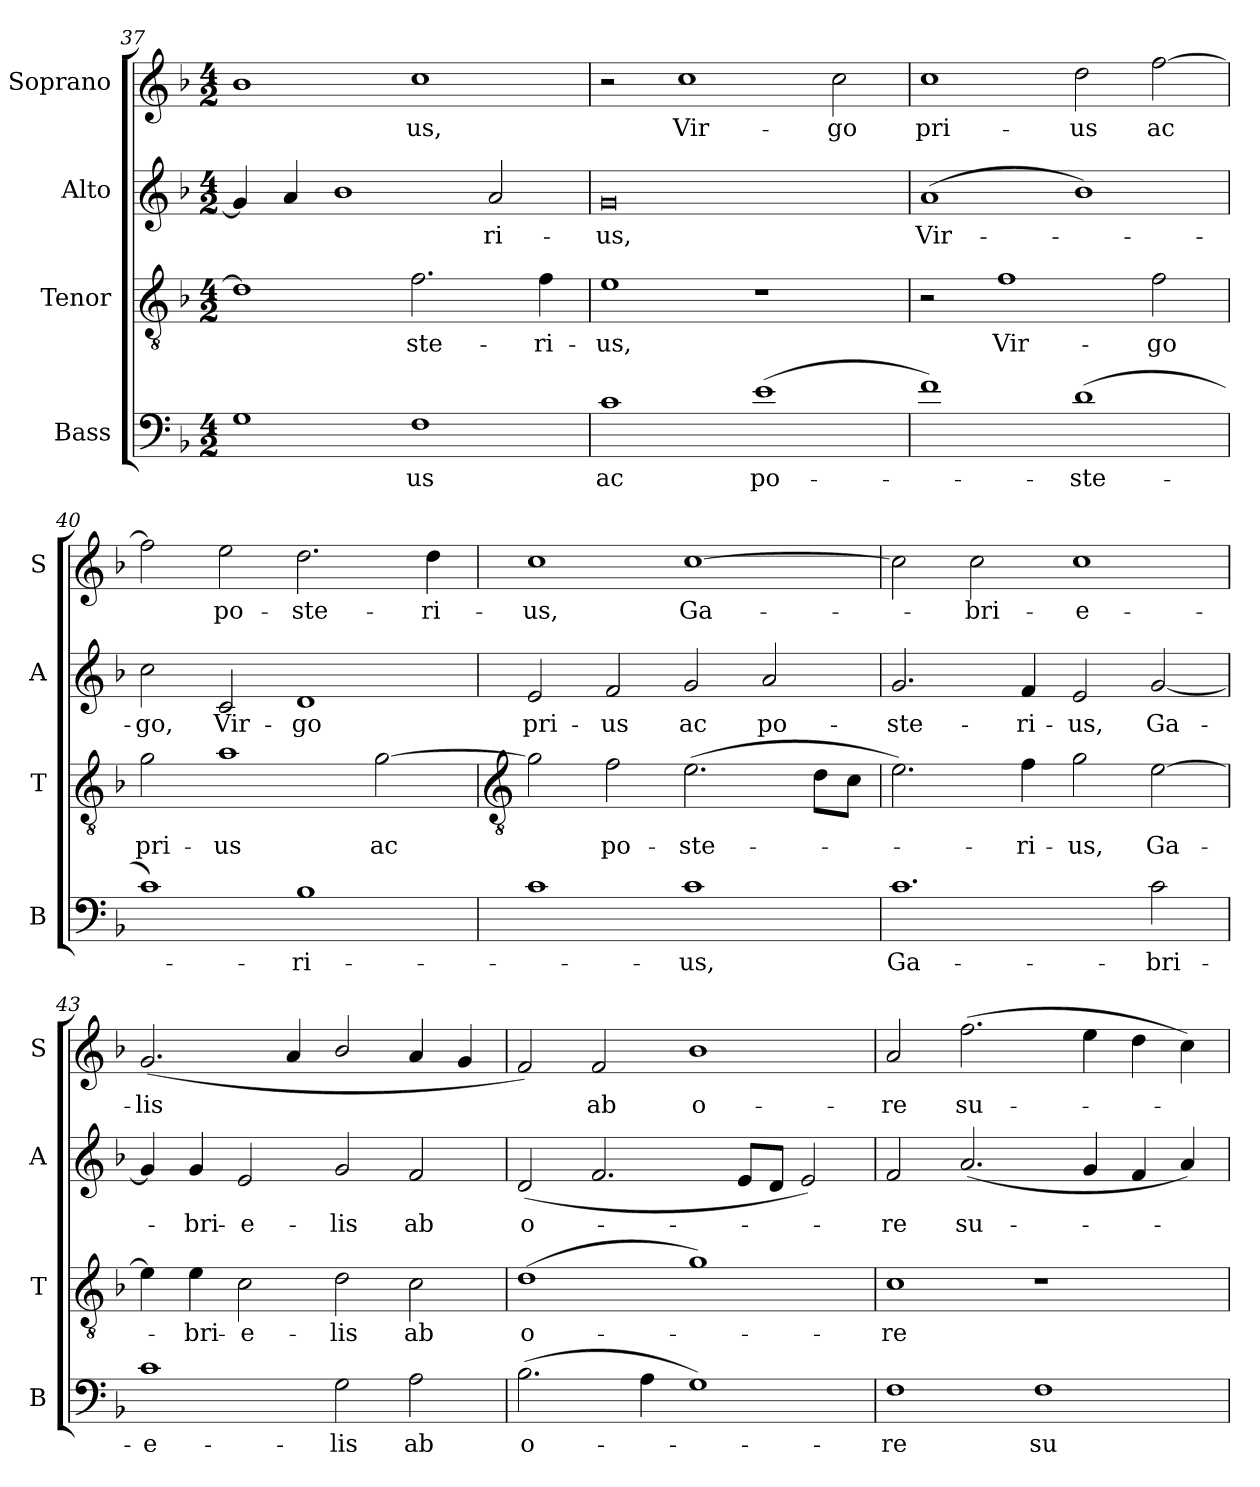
**kern	**text	**kern	**text	**kern	**text	**kern	**text
*part4	*part4	*part3	*part3	*part2	*part2	*part1	*part1
*staff4	*staff4	*staff3	*staff3	*staff2	*staff2	*staff1	*staff1
*I"Bass	*	*I"Tenor	*	*I"Alto	*	*I"Soprano	*
*I'B	*	*I'T	*	*I'A	*	*I'S	*
*clefF4	*	*clefGv2	*	*clefG2	*	*clefG2	*
*k[b-]	*	*k[b-]	*	*k[b-]	*	*k[b-]	*
*F:	*	*F:	*	*F:	*	*F:	*
*M4/2	*	*M4/2	*	*M4/2	*	*M4/2	*
=37	=37	=37	=37	=37	=37	=37	=37
1G	.	1d]	.	4g]	.	1b-	.
.	.	.	.	4a	.	.	.
.	.	.	.	1b-	.	.	.
!	!LO:LY:b	!	!LO:LY:b	!	!	!	!LO:LY:b
1F	us	2.f	ste-	.	.	1cc	us,
!	!	!	!	!	!LO:LY:b	!	!
.	.	.	.	2a	ri-	.	.
!	!	!	!LO:LY:b	!	!	!	!
.	.	4f	-ri-	.	.	.	.
=38	=38	=38	=38	=38	=38	=38	=38
!	!LO:LY:b	!	!LO:LY:b	!	!LO:LY:b	!	!
1c	ac	1e	-us,	0g	-us,	2r	.
!	!	!	!	!	!	!	!LO:LY:b
.	.	.	.	.	.	1cc	Vir-
!	!LO:LY:b	!	!	!	!	!	!
(>1e	po-	1r	.	.	.	.	.
!	!	!	!	!	!	!	!LO:LY:b
.	.	.	.	.	.	2cc	-go
=39	=39	=39	=39	=39	=39	=39	=39
!	!	!	!	!	!LO:LY:b	!	!LO:LY:b
1f)	.	2r	.	(<1a	Vir-	1cc	pri-
!	!	!	!LO:LY:b	!	!	!	!
.	.	1f	Vir-	.	.	.	.
!	!LO:LY:b	!	!	!	!	!	!LO:LY:b
(>1d	ste-	.	.	1b-)	.	2dd	-us
!	!	!	!LO:LY:b	!	!	!	!LO:LY:b
.	.	2f	-go	.	.	[2ff	ac
=40	=40	=40	=40	=40	=40	=40	=40
!	!	!	!LO:LY:b	!	!LO:LY:b	!	!
1c)	.	2g	pri-	2cc	go,	2ff]	.
!	!	!	!LO:LY:b	!	!LO:LY:b	!	!LO:LY:b
.	.	1a	-us	2c	Vir-	2ee	po-
!	!LO:LY:b	!	!	!	!LO:LY:b	!	!LO:LY:b
1B-	ri-	.	.	1d	-go	2.dd	-ste-
!	!	!	!LO:LY:b	!	!	!	!
.	.	[2g	ac	.	.	.	.
!	!	!	!	!	!	!	!LO:LY:b
.	.	.	.	.	.	4dd	-ri-
!!LO:LB:g=z
=41	=41	=41	=41	=41	=41	=41	=41
*	*	*clefGv2	*	*	*	*	*
!	!	!	!	!	!LO:LY:b	!	!LO:LY:b
1c	.	2g]	.	2e	pri-	1cc	-us,
!	!	!	!LO:LY:b	!	!LO:LY:b	!	!
.	.	2f	po-	2f	-us	.	.
!	!LO:LY:b	!	!LO:LY:b	!	!LO:LY:b	!	!LO:LY:b
1c	-us,	(>2.e	-ste-	2g	ac	[1cc	Ga-
!	!	!	!	!	!LO:LY:b	!	!
.	.	.	.	2a	po-	.	.
.	.	8dL	.	.	.	.	.
.	.	8cJ	.	.	.	.	.
=42	=42	=42	=42	=42	=42	=42	=42
!	!LO:LY:b	!	!	!	!LO:LY:b	!	!
1.c	Ga-	2.e)	.	2.g	-ste-	2cc]	.
!	!	!	!	!	!	!	!LO:LY:b
.	.	.	.	.	.	2cc	bri-
!	!	!	!LO:LY:b	!	!LO:LY:b	!	!
.	.	4f	ri-	4f	-ri-	.	.
!	!	!	!LO:LY:b	!	!LO:LY:b	!	!LO:LY:b
.	.	2g	-us,	2e	-us,	1cc	-e-
!	!LO:LY:b	!	!LO:LY:b	!	!LO:LY:b	!	!
2c	-bri-	[2e	Ga-	[2g	Ga-	.	.
=43	=43	=43	=43	=43	=43	=43	=43
!	!LO:LY:b	!	!	!	!	!	!LO:LY:b
1c	-e-	4e]	.	4g]	.	(<2.g	-lis
!	!	!	!LO:LY:b	!	!LO:LY:b	!	!
.	.	4e	bri-	4g	bri-	.	.
!	!	!	!LO:LY:b	!	!LO:LY:b	!	!
.	.	2c	-e-	2e	-e-	.	.
.	.	.	.	.	.	4a	.
!	!LO:LY:b	!	!LO:LY:b	!	!LO:LY:b	!	!
2G	-lis	2d	-lis	2g	-lis	2b-/	.
!	!LO:LY:b	!	!LO:LY:b	!	!LO:LY:b	!	!
2A	ab	2c	ab	2f	ab	4a	.
.	.	.	.	.	.	4g	.
=44	=44	=44	=44	=44	=44	=44	=44
!	!LO:LY:b	!	!LO:LY:b	!	!LO:LY:b	!	!
(>2.B-	o-	(>1d	o-	(<2d	o-	2f)	.
!	!	!	!	!	!	!	!LO:LY:b
.	.	.	.	2.f	.	2f	ab
4A	.	.	.	.	.	.	.
!	!	!	!	!	!	!	!LO:LY:b
1G)	.	1g)	.	.	.	1b-	o-
.	.	.	.	8eL	.	.	.
.	.	.	.	8dJ	.	.	.
.	.	.	.	2e)	.	.	.
=45	=45	=45	=45	=45	=45	=45	=45
!	!LO:LY:b	!	!LO:LY:b	!	!LO:LY:b	!	!LO:LY:b
1F	re	1c	re	2f	re	2a	-re
!	!	!	!	!	!LO:LY:b	!	!LO:LY:b
.	.	.	.	(<2.a	su-	(>2.ff	su-
!	!LO:LY:b	!	!	!	!	!	!
1F	su-	1r	.	.	.	.	.
.	.	.	.	4g	.	4ee	.
.	.	.	.	4f	.	4dd	.
.	.	.	.	4a)	.	4cc)	.
=	=	=	=	=	=	=	=
*-	*-	*-	*-	*-	*-	*-	*-
